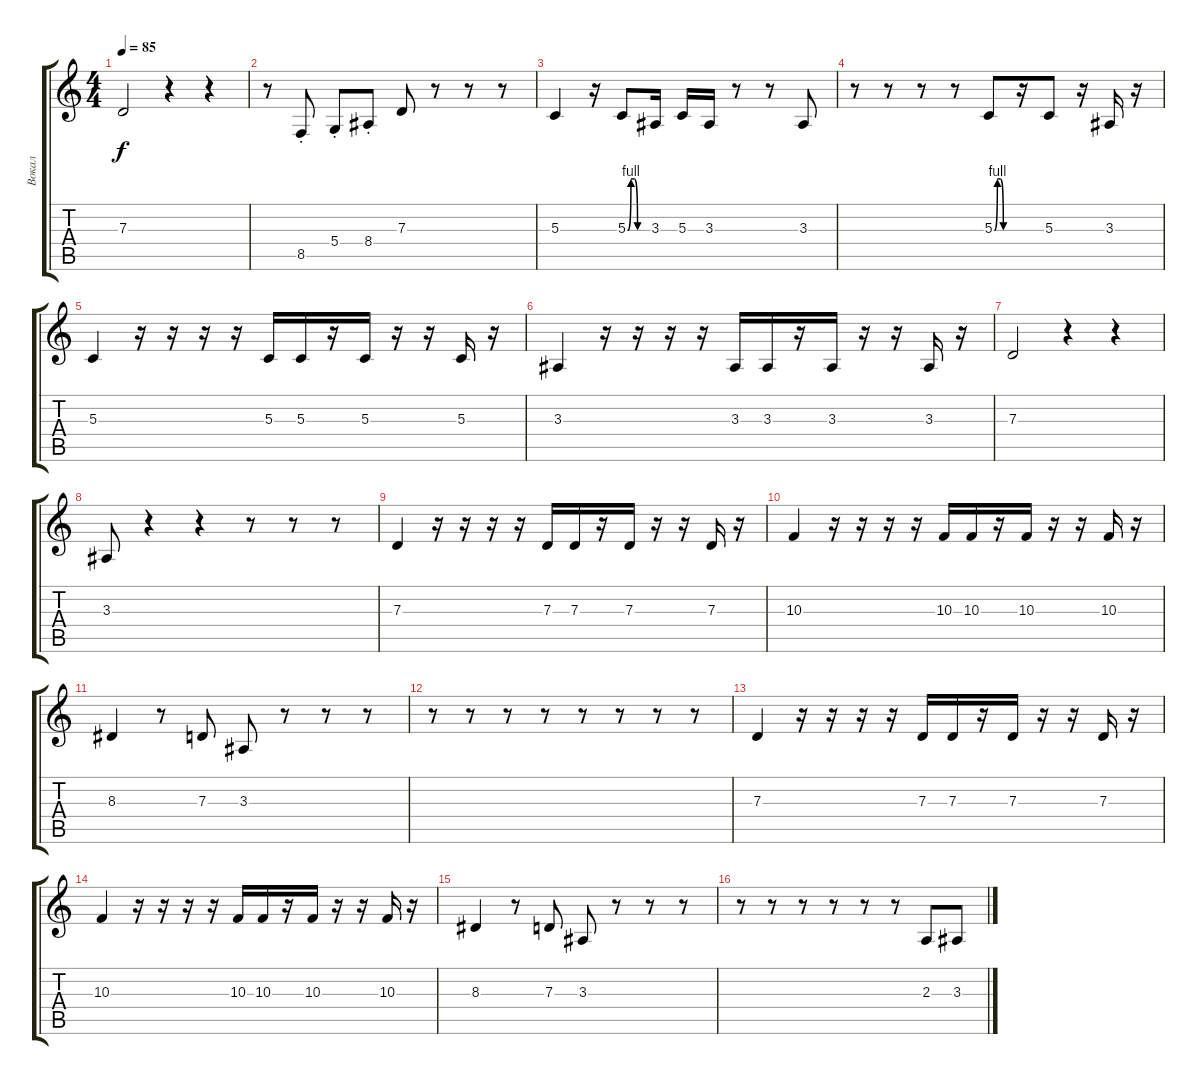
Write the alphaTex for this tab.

\track ("Вокал" "Вокал") {instrument voiceoohs}
\staff {score tabs}
\tuning (E4 B3 G3 D3 A2 E2) {hide}
\ts (4 4)
\tempo 85
\clef g2
\ks c
7.3.2{dy f} r.4 r.4 |
r.8 8.5{st}.8 5.4{st}.8 8.4{st}.8 7.3.8 r.8 r.8 r.8 |
5.3.4 r.16 5.3{be (custom 0 0 10 4 20 4 30 0 60 0)}.8 3.3.16 5.3.16 3.3.16 r.8 r.8 3.3.8 |
r.8 r.8 r.8 r.8 5.3{be (custom 0 0 10 4 20 4 30 0 60 0)}.8 r.16 5.3.8 r.16 3.3.16 r.16 |
5.3.4 r.16 r.16 r.16 r.16 5.3.16 5.3.16 r.16 5.3.16 r.16 r.16 5.3.16 r.16 |
3.3.4 r.16 r.16 r.16 r.16 3.3.16 3.3.16 r.16 3.3.16 r.16 r.16 3.3.16 r.16 |
7.3.2 r.4 r.4 |
3.3.8 r.4 r.4 r.8 r.8 r.8 |
7.3.4 r.16 r.16 r.16 r.16 7.3.16 7.3.16 r.16 7.3.16 r.16 r.16 7.3.16 r.16 |
10.3.4 r.16 r.16 r.16 r.16 10.3.16 10.3.16 r.16 10.3.16 r.16 r.16 10.3.16 r.16 |
8.3.4 r.8 7.3.8 3.3.8 r.8 r.8 r.8 |
r.8 r.8 r.8 r.8 r.8 r.8 r.8 r.8 |
7.3.4 r.16 r.16 r.16 r.16 7.3.16 7.3.16 r.16 7.3.16 r.16 r.16 7.3.16 r.16 |
10.3.4 r.16 r.16 r.16 r.16 10.3.16 10.3.16 r.16 10.3.16 r.16 r.16 10.3.16 r.16 |
8.3.4 r.8 7.3.8 3.3.8 r.8 r.8 r.8 |
r.8 r.8 r.8 r.8 r.8 r.8 2.3.8 3.3.8
